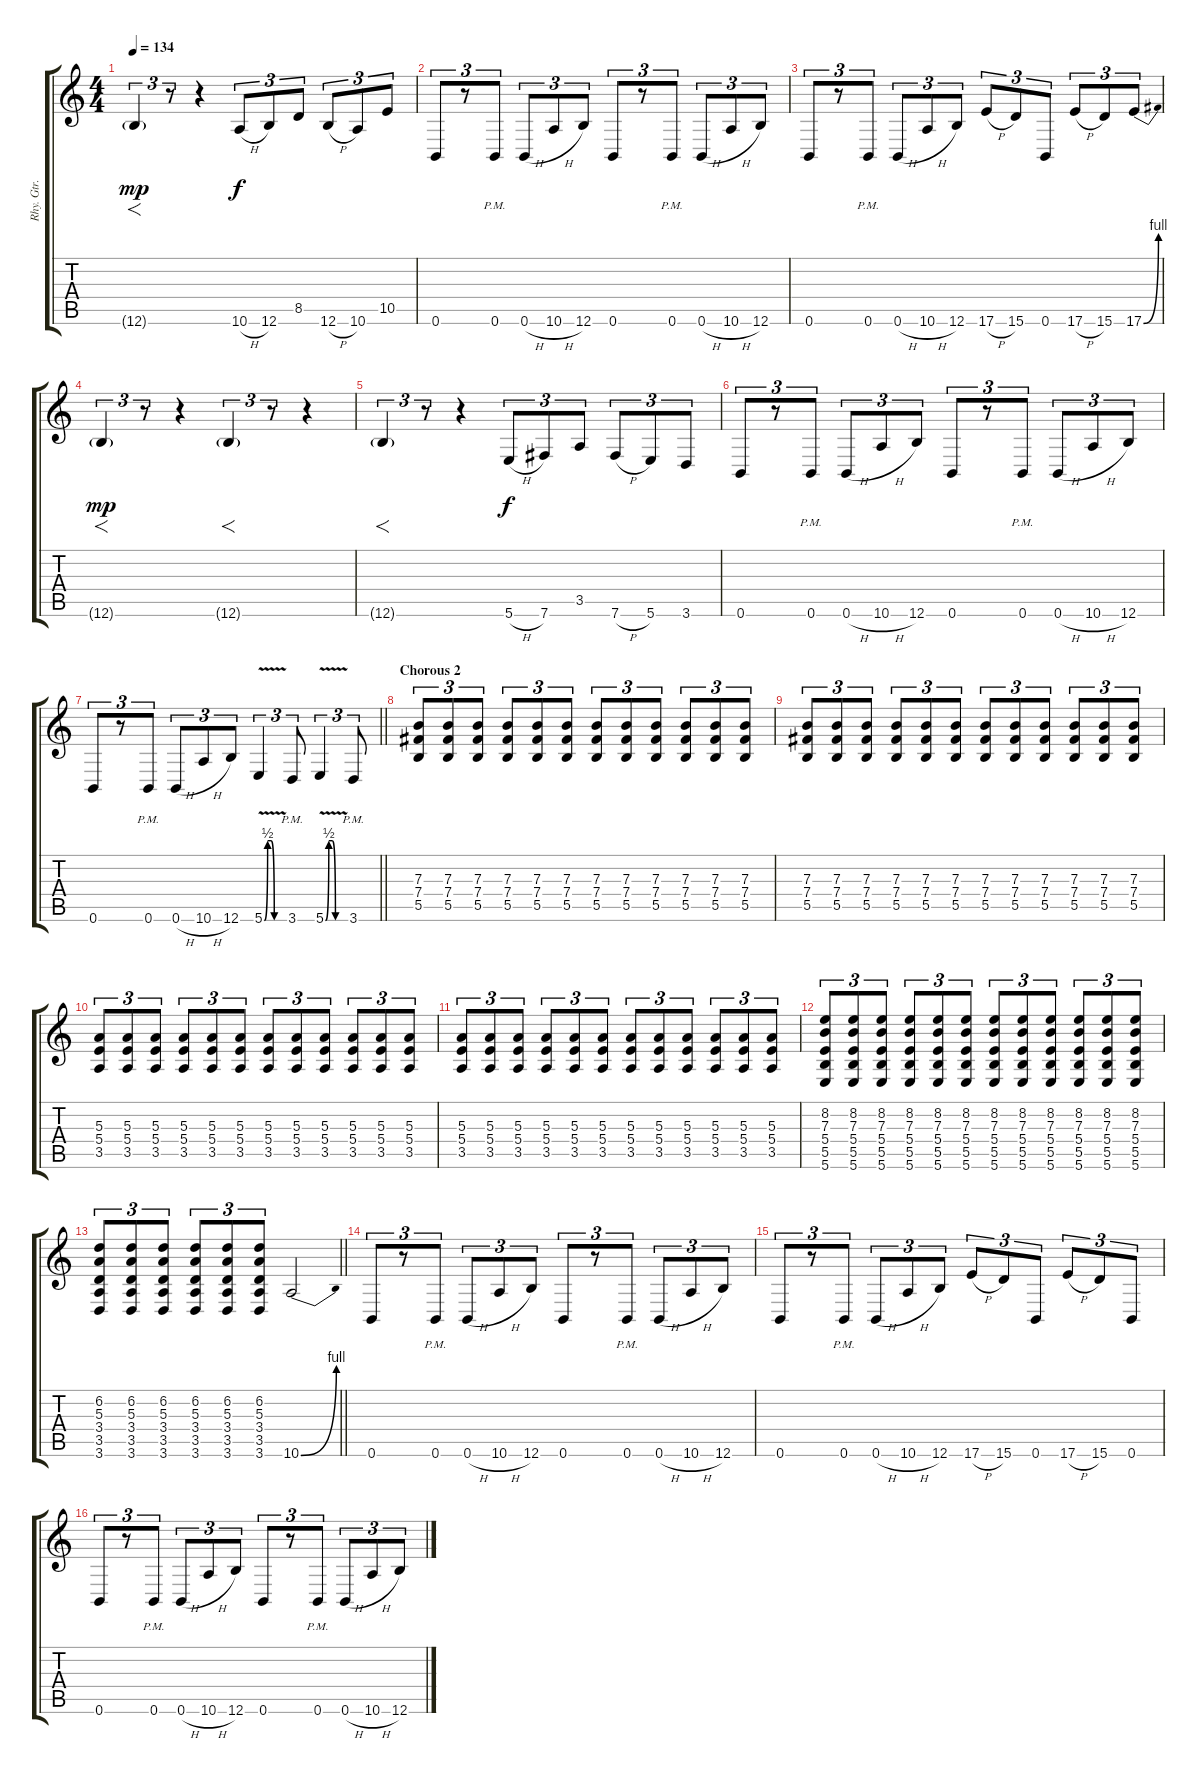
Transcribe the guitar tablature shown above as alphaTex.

\track ("Rhy. Gtr. 1" "Rhy. Gtr. ") {instrument distortionguitar}
\staff {score tabs}
\tuning (Db4 Ab3 E3 B2 Gb2 B1) {hide}
\ts (4 4)
\tempo 134
\clef g2
\ks c
12.6{g}.4{f tu (3 2) dy mp} r.8{tu (3 2)} r.4 10.6{h}.8{tu (3 2) dy f} 12.6.8{tu (3 2)} 8.5.8{tu (3 2)} 12.6{h}.8{tu (3 2)} 10.6.8{tu (3 2)} 10.5.8{tu (3 2)} |
0.6.8{tu (3 2)} r.8{tu (3 2)} 0.6{pm}.8{tu (3 2)} 0.6{h}.8{tu (3 2)} 10.6{h}.8{tu (3 2)} 12.6.8{tu (3 2)} 0.6.8{tu (3 2)} r.8{tu (3 2)} 0.6{pm}.8{tu (3 2)} 0.6{h}.8{tu (3 2)} 10.6{h}.8{tu (3 2)} 12.6.8{tu (3 2)} |
0.6.8{tu (3 2)} r.8{tu (3 2)} 0.6{pm}.8{tu (3 2)} 0.6{h}.8{tu (3 2)} 10.6{h}.8{tu (3 2)} 12.6.8{tu (3 2)} 17.6{h}.8{tu (3 2)} 15.6.8{tu (3 2)} 0.6.8{tu (3 2)} 17.6{h}.8{tu (3 2)} 15.6.8{tu (3 2)} 17.6{be (bend 0 0 60 4)}.8{tu (3 2)} |
12.6{g}.4{f tu (3 2) dy mp} r.8{tu (3 2)} r.4 12.6{g}.4{f tu (3 2)} r.8{tu (3 2)} r.4 |
12.6{g}.4{f tu (3 2)} r.8{tu (3 2)} r.4 5.6{h}.8{tu (3 2) dy f} 7.6.8{tu (3 2)} 3.5.8{tu (3 2)} 7.6{h}.8{tu (3 2)} 5.6.8{tu (3 2)} 3.6.8{tu (3 2)} |
0.6.8{tu (3 2)} r.8{tu (3 2)} 0.6{pm}.8{tu (3 2)} 0.6{h}.8{tu (3 2)} 10.6{h}.8{tu (3 2)} 12.6.8{tu (3 2)} 0.6.8{tu (3 2)} r.8{tu (3 2)} 0.6{pm}.8{tu (3 2)} 0.6{h}.8{tu (3 2)} 10.6{h}.8{tu (3 2)} 12.6.8{tu (3 2)} |
\barLineRight lightlight
0.6.8{tu (3 2)} r.8{tu (3 2)} 0.6{pm}.8{tu (3 2)} 0.6{h}.8{tu (3 2)} 10.6{h}.8{tu (3 2)} 12.6.8{tu (3 2)} 5.6{be (custom 0 0 10 2 20 2 30 0 60 0) v}.4{tu (3 2)} 3.6{pm}.8{tu (3 2)} 5.6{be (custom 0 0 10 2 20 2 30 0 60 0) v}.4{tu (3 2)} 3.6{pm}.8{tu (3 2)} |
\section ("" "Chorous 2")
(7.3 7.4 5.5).8{tu (3 2)} (7.3 7.4 5.5).8{tu (3 2)} (7.3 7.4 5.5).8{tu (3 2)} (7.3 7.4 5.5).8{tu (3 2)} (7.3 7.4 5.5).8{tu (3 2)} (7.3 7.4 5.5).8{tu (3 2)} (7.3 7.4 5.5).8{tu (3 2)} (7.3 7.4 5.5).8{tu (3 2)} (7.3 7.4 5.5).8{tu (3 2)} (7.3 7.4 5.5).8{tu (3 2)} (7.3 7.4 5.5).8{tu (3 2)} (7.3 7.4 5.5).8{tu (3 2)} |
(7.3 7.4 5.5).8{tu (3 2)} (7.3 7.4 5.5).8{tu (3 2)} (7.3 7.4 5.5).8{tu (3 2)} (7.3 7.4 5.5).8{tu (3 2)} (7.3 7.4 5.5).8{tu (3 2)} (7.3 7.4 5.5).8{tu (3 2)} (7.3 7.4 5.5).8{tu (3 2)} (7.3 7.4 5.5).8{tu (3 2)} (7.3 7.4 5.5).8{tu (3 2)} (7.3 7.4 5.5).8{tu (3 2)} (7.3 7.4 5.5).8{tu (3 2)} (7.3 7.4 5.5).8{tu (3 2)} |
(5.3 5.4 3.5).8{tu (3 2)} (5.3 5.4 3.5).8{tu (3 2)} (5.3 5.4 3.5).8{tu (3 2)} (5.3 5.4 3.5).8{tu (3 2)} (5.3 5.4 3.5).8{tu (3 2)} (5.3 5.4 3.5).8{tu (3 2)} (5.3 5.4 3.5).8{tu (3 2)} (5.3 5.4 3.5).8{tu (3 2)} (5.3 5.4 3.5).8{tu (3 2)} (5.3 5.4 3.5).8{tu (3 2)} (5.3 5.4 3.5).8{tu (3 2)} (5.3 5.4 3.5).8{tu (3 2)} |
(5.3 5.4 3.5).8{tu (3 2)} (5.3 5.4 3.5).8{tu (3 2)} (5.3 5.4 3.5).8{tu (3 2)} (5.3 5.4 3.5).8{tu (3 2)} (5.3 5.4 3.5).8{tu (3 2)} (5.3 5.4 3.5).8{tu (3 2)} (5.3 5.4 3.5).8{tu (3 2)} (5.3 5.4 3.5).8{tu (3 2)} (5.3 5.4 3.5).8{tu (3 2)} (5.3 5.4 3.5).8{tu (3 2)} (5.3 5.4 3.5).8{tu (3 2)} (5.3 5.4 3.5).8{tu (3 2)} |
(8.2 7.3 5.4 5.5 5.6).8{tu (3 2)} (8.2 7.3 5.4 5.5 5.6).8{tu (3 2)} (8.2 7.3 5.4 5.5 5.6).8{tu (3 2)} (8.2 7.3 5.4 5.5 5.6).8{tu (3 2)} (8.2 7.3 5.4 5.5 5.6).8{tu (3 2)} (8.2 7.3 5.4 5.5 5.6).8{tu (3 2)} (8.2 7.3 5.4 5.5 5.6).8{tu (3 2)} (8.2 7.3 5.4 5.5 5.6).8{tu (3 2)} (8.2 7.3 5.4 5.5 5.6).8{tu (3 2)} (8.2 7.3 5.4 5.5 5.6).8{tu (3 2)} (8.2 7.3 5.4 5.5 5.6).8{tu (3 2)} (8.2 7.3 5.4 5.5 5.6).8{tu (3 2)} |
\barLineRight lightlight
(6.2 5.3 3.4 3.5 3.6).8{tu (3 2)} (6.2 5.3 3.4 3.5 3.6).8{tu (3 2)} (6.2 5.3 3.4 3.5 3.6).8{tu (3 2)} (6.2 5.3 3.4 3.5 3.6).8{tu (3 2)} (6.2 5.3 3.4 3.5 3.6).8{tu (3 2)} (6.2 5.3 3.4 3.5 3.6).8{tu (3 2)} 10.6{be (bend 0 0 60 4)}.2 |
\section ("" "")
0.6.8{tu (3 2)} r.8{tu (3 2)} 0.6{pm}.8{tu (3 2)} 0.6{h}.8{tu (3 2)} 10.6{h}.8{tu (3 2)} 12.6.8{tu (3 2)} 0.6.8{tu (3 2)} r.8{tu (3 2)} 0.6{pm}.8{tu (3 2)} 0.6{h}.8{tu (3 2)} 10.6{h}.8{tu (3 2)} 12.6.8{tu (3 2)} |
0.6.8{tu (3 2)} r.8{tu (3 2)} 0.6{pm}.8{tu (3 2)} 0.6{h}.8{tu (3 2)} 10.6{h}.8{tu (3 2)} 12.6.8{tu (3 2)} 17.6{h}.8{tu (3 2)} 15.6.8{tu (3 2)} 0.6.8{tu (3 2)} 17.6{h}.8{tu (3 2)} 15.6.8{tu (3 2)} 0.6.8{tu (3 2)} |
0.6.8{tu (3 2)} r.8{tu (3 2)} 0.6{pm}.8{tu (3 2)} 0.6{h}.8{tu (3 2)} 10.6{h}.8{tu (3 2)} 12.6.8{tu (3 2)} 0.6.8{tu (3 2)} r.8{tu (3 2)} 0.6{pm}.8{tu (3 2)} 0.6{h}.8{tu (3 2)} 10.6{h}.8{tu (3 2)} 12.6.8{tu (3 2)}
